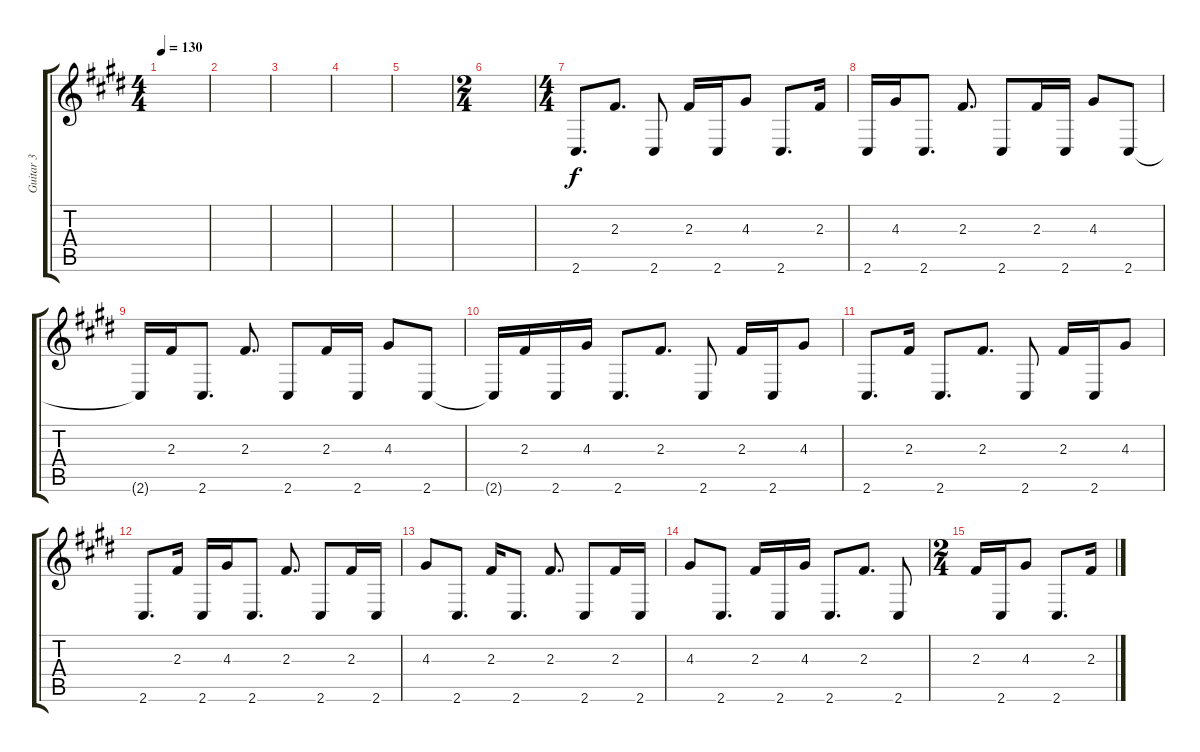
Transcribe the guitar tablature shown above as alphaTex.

\track ("Guitar 3" "Guitar 3") {instrument overdrivenguitar}
\staff {score tabs}
\tuning (Db4 Ab3 E3 B2 Gb2 B1) {hide}
\ts (4 4)
\tempo 130
\clef g2
\ks e
|
|
|
|
|
\ts (2 4)
|
\ts (4 4)
2.6.8{d} 2.3.8{d} 2.6.8 2.3.16 2.6.16 4.3.8 2.6.8{d} 2.3.16 |
2.6.16 4.3.16 2.6.8{d} 2.3.8{d} 2.6.8 2.3.16 2.6.16 4.3.8 2.6.8 |
2.6{t}.16 2.3.16 2.6.8{d} 2.3.8{d} 2.6.8 2.3.16 2.6.16 4.3.8 2.6.8 |
2.6{t}.16 2.3.16 2.6.16 4.3.16 2.6.8{d} 2.3.8{d} 2.6.8 2.3.16 2.6.16 4.3.8 |
2.6.8{d} 2.3.16 2.6.8{d} 2.3.8{d} 2.6.8 2.3.16 2.6.16 4.3.8 |
2.6.8{d} 2.3.16 2.6.16 4.3.16 2.6.8{d} 2.3.8{d} 2.6.8 2.3.16 2.6.16 |
4.3.8 2.6.8{d} 2.3.16 2.6.8{d} 2.3.8{d} 2.6.8 2.3.16 2.6.16 |
4.3.8 2.6.8{d} 2.3.16 2.6.16 4.3.16 2.6.8{d} 2.3.8{d} 2.6.8 |
\ts (2 4)
2.3.16 2.6.16 4.3.8 2.6.8{d} 2.3.16
